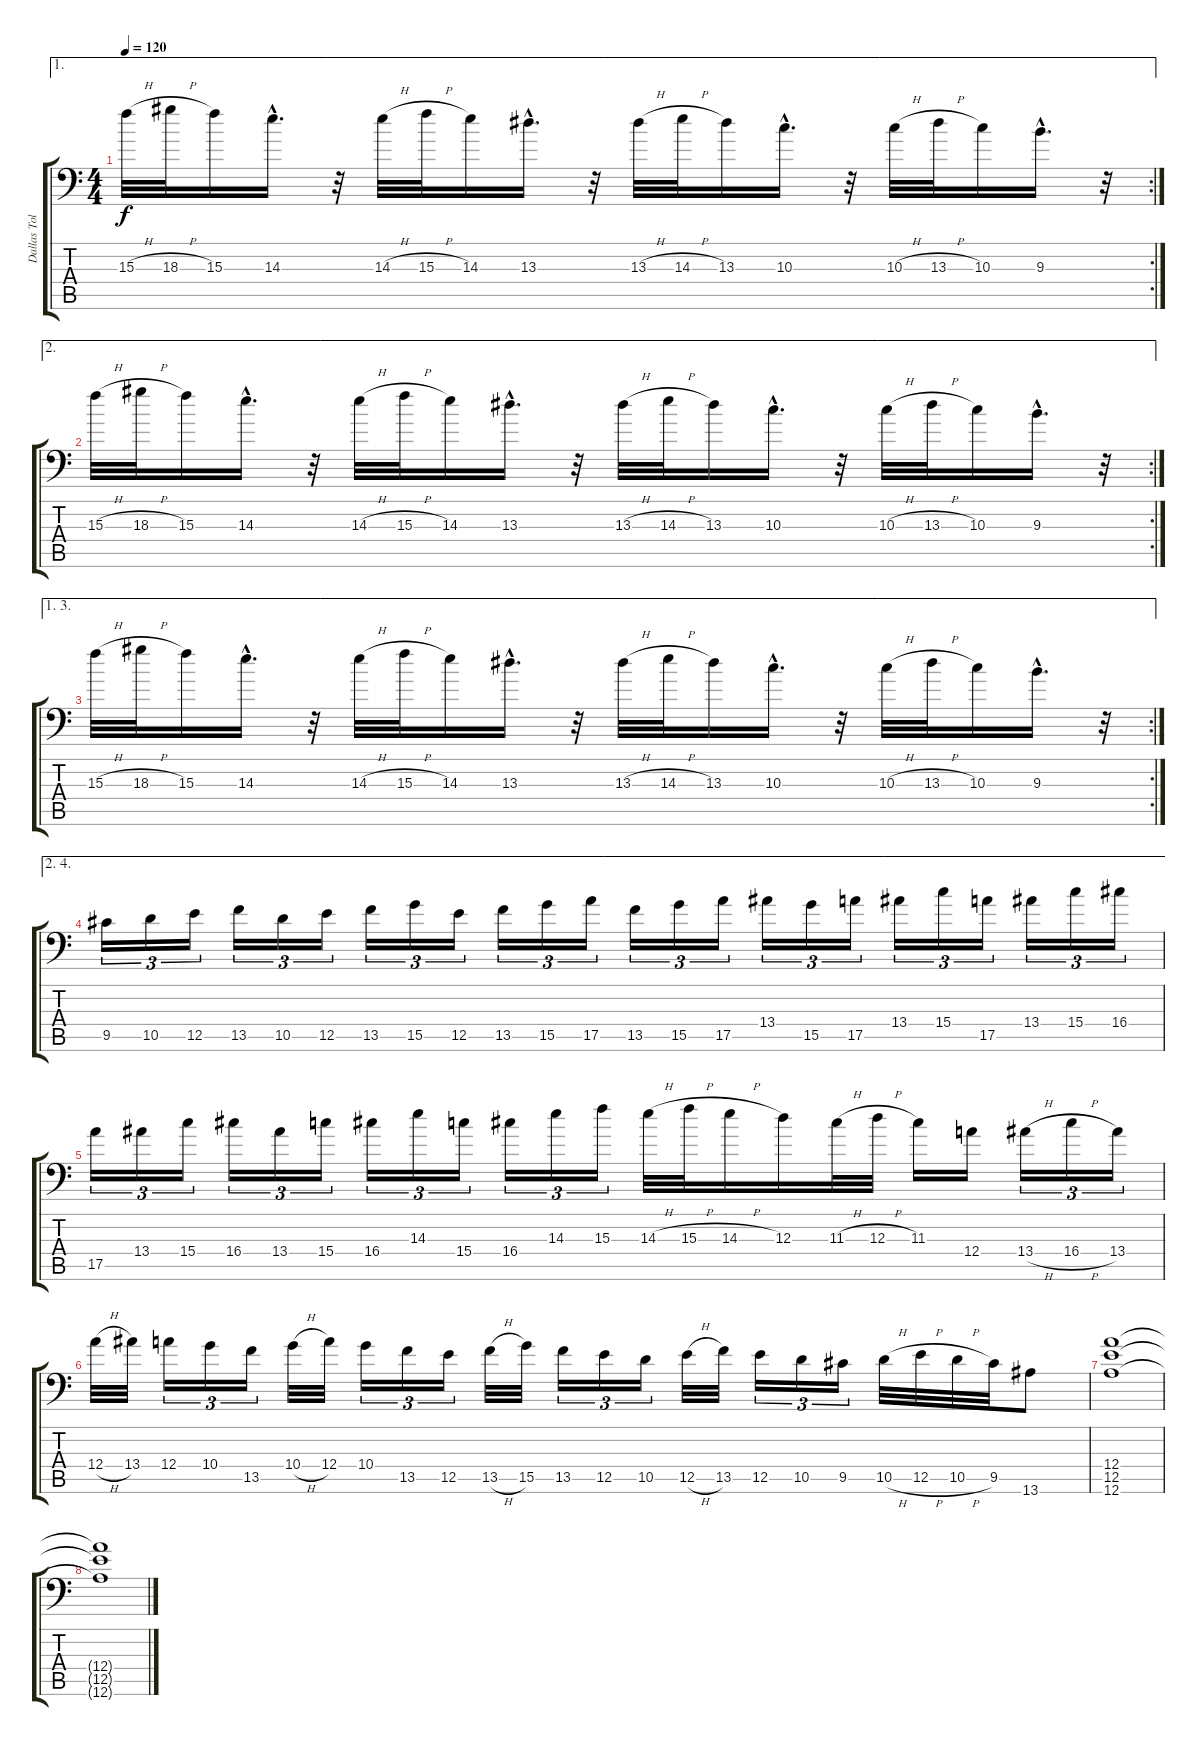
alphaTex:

\track ("Dallas Toler-Wade" "Dallas Tol") {instrument distortionguitar}
\staff {score tabs}
\tuning (B3 Gb3 D3 A2 E2 A1) {hide}
\ae 1
\rc 2
\ts (4 4)
\tempo 120
\clef f4
\ks c
15.3{h}.32{dy f} 18.3{h}.32 15.3.16 14.3{hac}.16{d} r.32 14.3{h}.32 15.3{h}.32 14.3.16 13.3{hac}.16{d} r.32 13.3{h}.32 14.3{h}.32 13.3.16 10.3{hac}.16{d} r.32 10.3{h}.32 13.3{h}.32 10.3.16 9.3{hac}.16{d} r.32 |
\ae 2
\rc 2
15.3{h}.32 18.3{h}.32 15.3.16 14.3{hac}.16{d} r.32 14.3{h}.32 15.3{h}.32 14.3.16 13.3{hac}.16{d} r.32 13.3{h}.32 14.3{h}.32 13.3.16 10.3{hac}.16{d} r.32 10.3{h}.32 13.3{h}.32 10.3.16 9.3{hac}.16{d} r.32 |
\ae (1 3)
\rc 2
15.3{h}.32 18.3{h}.32 15.3.16 14.3{hac}.16{d} r.32 14.3{h}.32 15.3{h}.32 14.3.16 13.3{hac}.16{d} r.32 13.3{h}.32 14.3{h}.32 13.3.16 10.3{hac}.16{d} r.32 10.3{h}.32 13.3{h}.32 10.3.16 9.3{hac}.16{d} r.32 |
\ae (2 4)
9.5.16{tu (3 2)} 10.5.16{tu (3 2)} 12.5.16{tu (3 2)} 13.5.16{tu (3 2)} 10.5.16{tu (3 2)} 12.5.16{tu (3 2)} 13.5.16{tu (3 2)} 15.5.16{tu (3 2)} 12.5.16{tu (3 2)} 13.5.16{tu (3 2)} 15.5.16{tu (3 2)} 17.5.16{tu (3 2)} 13.5.16{tu (3 2)} 15.5.16{tu (3 2)} 17.5.16{tu (3 2)} 13.4.16{tu (3 2)} 15.5.16{tu (3 2)} 17.5.16{tu (3 2)} 13.4.16{tu (3 2)} 15.4.16{tu (3 2)} 17.5.16{tu (3 2)} 13.4.16{tu (3 2)} 15.4.16{tu (3 2)} 16.4.16{tu (3 2)} |
17.5.16{tu (3 2)} 13.4.16{tu (3 2)} 15.4.16{tu (3 2)} 16.4.16{tu (3 2)} 13.4.16{tu (3 2)} 15.4.16{tu (3 2)} 16.4.16{tu (3 2)} 14.3.16{tu (3 2)} 15.4.16{tu (3 2)} 16.4.16{tu (3 2)} 14.3.16{tu (3 2)} 15.3.16{tu (3 2)} 14.3{h}.32 15.3{h}.32 14.3{h}.16 12.3.16 11.3{h}.32 12.3{h}.32 11.3.16 12.4.16 13.4{h}.16{tu (3 2)} 16.4{h}.16{tu (3 2)} 13.4.16{tu (3 2)} |
12.4{h}.32 13.4.32 12.4.16{tu (3 2)} 10.4.16{tu (3 2)} 13.5.16{tu (3 2)} 10.4{h}.32 12.4.32 10.4.16{tu (3 2)} 13.5.16{tu (3 2)} 12.5.16{tu (3 2)} 13.5{h}.32 15.5.32 13.5.16{tu (3 2)} 12.5.16{tu (3 2)} 10.5.16{tu (3 2)} 12.5{h}.32 13.5.32 12.5.16{tu (3 2)} 10.5.16{tu (3 2)} 9.5.16{tu (3 2)} 10.5{h}.32 12.5{h}.32 10.5{h}.32 9.5.32 13.6.8 |
(12.4 12.5 12.6).1 |
(12.4{t} 12.5{t} 12.6{t}).1
